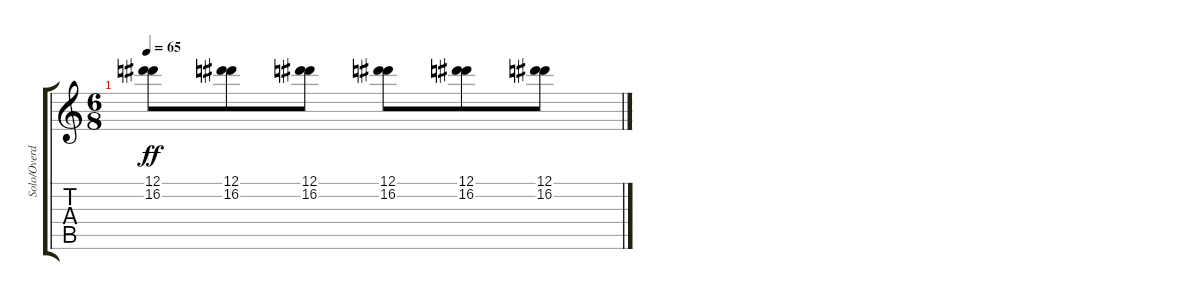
\track ("Solo/Overdubs" "Solo/Overd") {instrument overdrivenguitar}
\staff {score tabs}
\tuning (Eb4 Bb3 Gb3 Db3 Ab2 Eb2) {hide}
\ts (6 8)
\tempo 65
\clef g2
\ks c
(12.1 16.2).8{dy ff} (12.1 16.2).8 (12.1 16.2).8 (12.1 16.2).8 (12.1 16.2).8 (12.1 16.2).8
